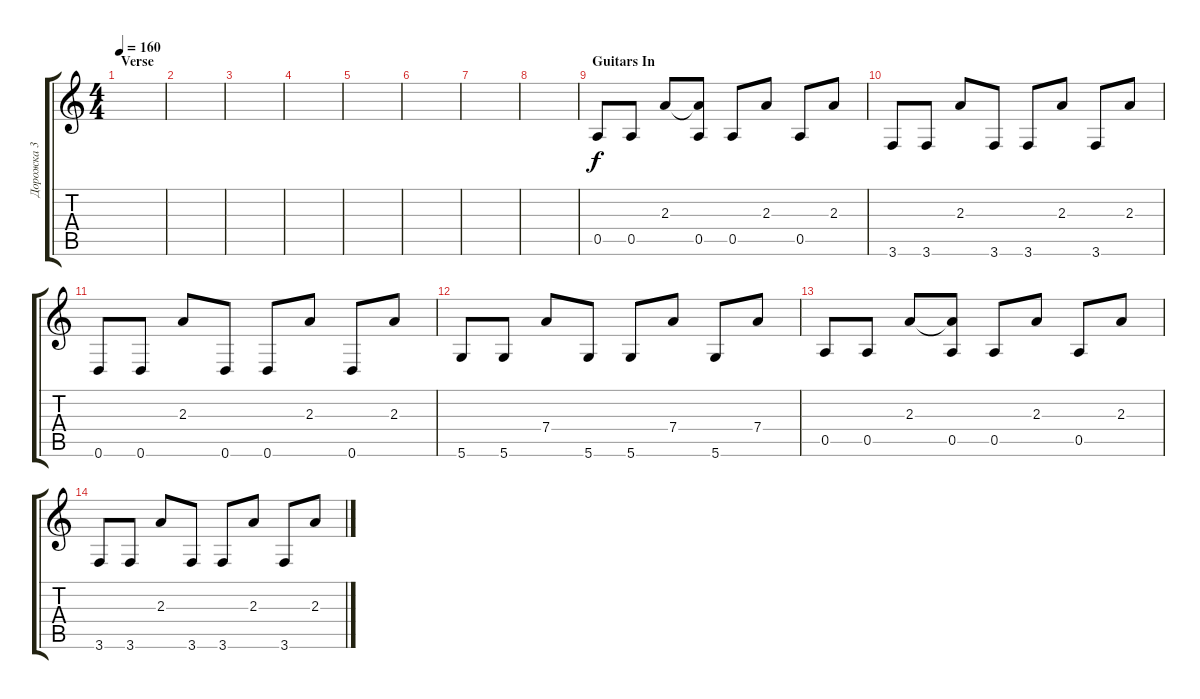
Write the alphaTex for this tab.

\track ("Дорожка 3" "Дорожка 3") {instrument electricguitarclean}
\staff {score tabs}
\tuning (E4 B3 G3 D3 A2 D2) {hide}
\ts (4 4)
\section ("" "Verse")
\tempo 160
\clef g2
\ks c
|
|
|
|
|
|
|
|
\section ("" "Guitars In")
0.5.8 0.5.8 2.3.8 (2.3{t} 0.5).8 0.5.8 2.3.8 0.5.8 2.3.8 |
3.6.8 3.6.8 2.3.8 3.6.8 3.6.8 2.3.8 3.6.8 2.3.8 |
0.6.8 0.6.8 2.3.8 0.6.8 0.6.8 2.3.8 0.6.8 2.3.8 |
5.6.8 5.6.8 7.4.8 5.6.8 5.6.8 7.4.8 5.6.8 7.4.8 |
0.5.8 0.5.8 2.3.8 (2.3{t} 0.5).8 0.5.8 2.3.8 0.5.8 2.3.8 |
3.6.8 3.6.8 2.3.8 3.6.8 3.6.8 2.3.8 3.6.8 2.3.8
